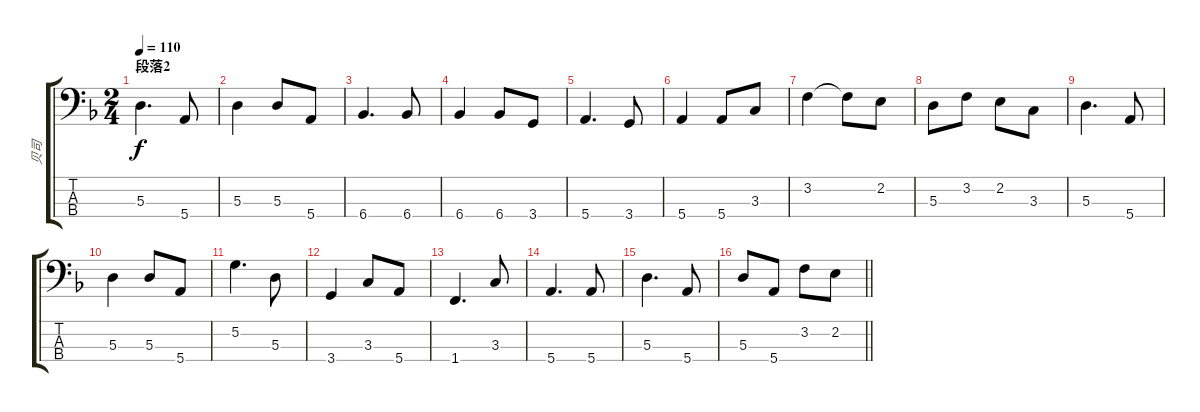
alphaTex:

\track ("贝司" "贝司") {instrument electricbassfinger}
\staff {score tabs}
\tuning (G2 D2 A1 E1) {hide}
\ts (2 4)
\section ("" "段落2")
\tempo 110
\clef f4
\ks dminor
5.3.4{d dy f} 5.4.8 |
5.3.4 5.3.8 5.4.8 |
6.4.4{d} 6.4.8 |
6.4.4 6.4.8 3.4.8 |
5.4.4{d} 3.4.8 |
5.4.4 5.4.8 3.3.8 |
3.2.4 3.2{t}.8 2.2.8 |
5.3.8 3.2.8 2.2.8 3.3.8 |
5.3.4{d} 5.4.8 |
5.3.4 5.3.8 5.4.8 |
5.2.4{d} 5.3.8 |
3.4.4 3.3.8 5.4.8 |
1.4.4{d} 3.3.8 |
5.4.4{d} 5.4.8 |
5.3.4{d} 5.4.8 |
\barLineRight lightlight
5.3.8 5.4.8 3.2.8 2.2.8
